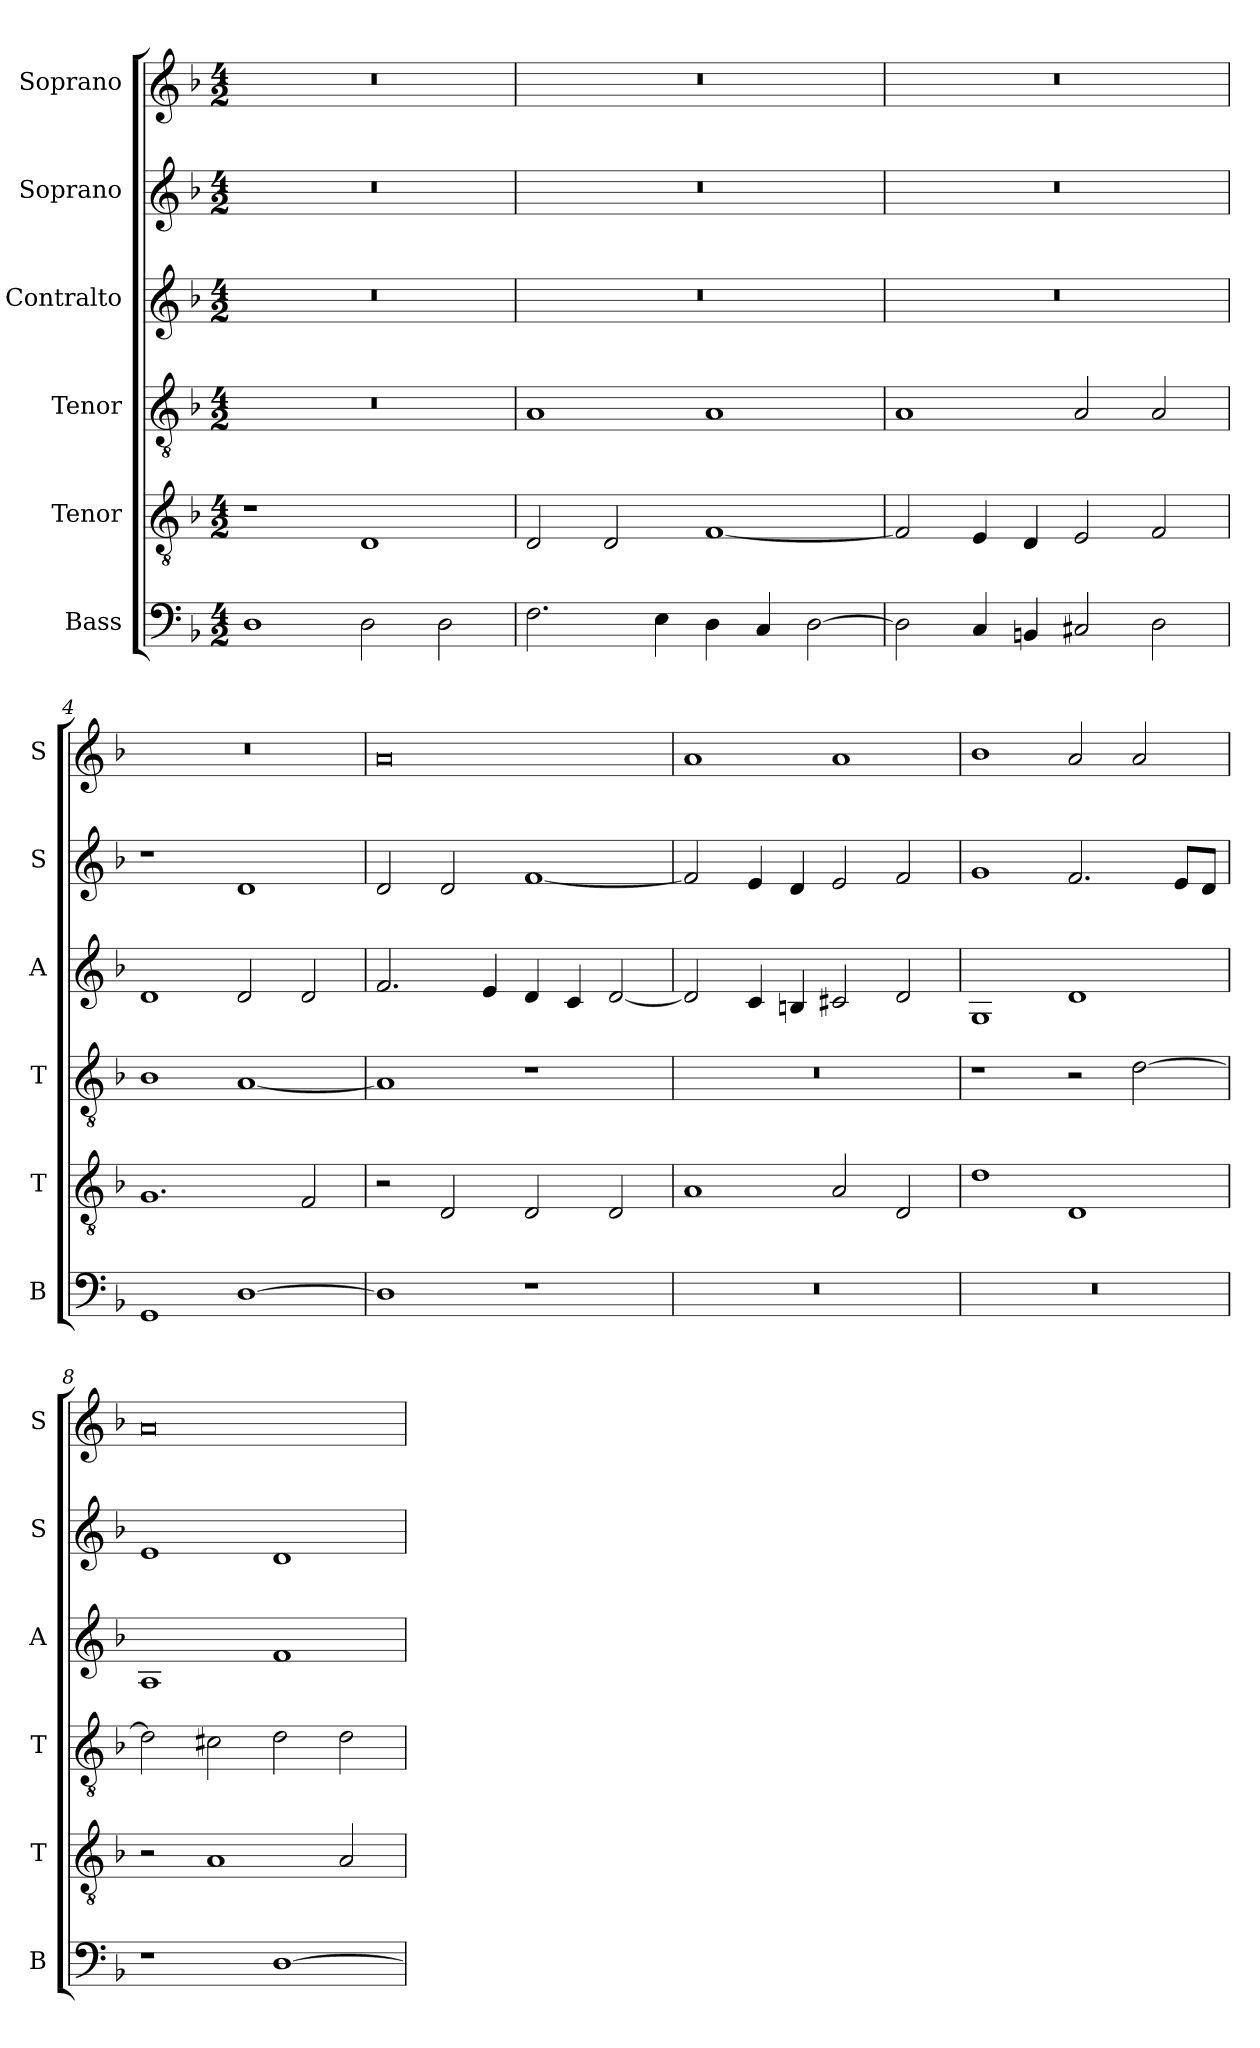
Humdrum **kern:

**kern	**kern	**kern	**kern	**kern	**kern
*part6	*part5	*part4	*part3	*part2	*part1
*staff6	*staff5	*staff4	*staff3	*staff2	*staff1
*I"Bass	*I"Tenor	*I"Tenor	*I"Contralto	*I"Soprano	*I"Soprano
*I'B	*I'T	*I'T	*I'A	*I'S	*I'S
*clefF4	*clefGv2	*clefGv2	*clefG2	*clefG2	*clefG2
*k[b-]	*k[b-]	*k[b-]	*k[b-]	*k[b-]	*k[b-]
*G:dor	*G:dor	*G:dor	*G:dor	*G:dor	*G:dor
*M4/2	*M4/2	*M4/2	*M4/2	*M4/2	*M4/2
=1	=1	=1	=1	=1	=1
1D	1r	0r	0r	0r	0r
2D	1D	.	.	.	.
2D	.	.	.	.	.
=2	=2	=2	=2	=2	=2
2.F	2D	1A	0r	0r	0r
.	2D	.	.	.	.
4E	.	.	.	.	.
4D	[1F	1A	.	.	.
4C	.	.	.	.	.
[2D	.	.	.	.	.
=3	=3	=3	=3	=3	=3
2D]	2F]	1A	0r	0r	0r
4C	4E	.	.	.	.
4BBn	4D	.	.	.	.
2C#X	2E	2A	.	.	.
2D	2F	2A	.	.	.
=4	=4	=4	=4	=4	=4
1GG	1.G	1B-	1d	1r	0r
[1D	.	[1A	2d	1d	.
.	2F	.	2d	.	.
=5	=5	=5	=5	=5	=5
1D]	2r	1A]	2.f	2d	0a
.	2D	.	.	2d	.
.	.	.	4e	.	.
1r	2D	1r	4d	[1f	.
.	.	.	4c	.	.
.	2D	.	[2d	.	.
=6	=6	=6	=6	=6	=6
0r	1A	0r	2d]	2f]	1a
.	.	.	4c	4e	.
.	.	.	4Bn	4d	.
.	2A	.	2c#X	2e	1a
.	2D	.	2d	2f	.
=7	=7	=7	=7	=7	=7
0r	1d	1r	1G	1g	1b-
.	1D	2r	1d	2.f	2a
.	.	[2d	.	.	2a
.	.	.	.	8e/L	.
.	.	.	.	8d/J	.
=8	=8	=8	=8	=8	=8
1r	2r	2d]	1A	1e	0a
.	1A	2c#X	.	.	.
[1D	.	2d	1f	1d	.
.	2A	2d	.	.	.
=	=	=	=	=	=
*-	*-	*-	*-	*-	*-
